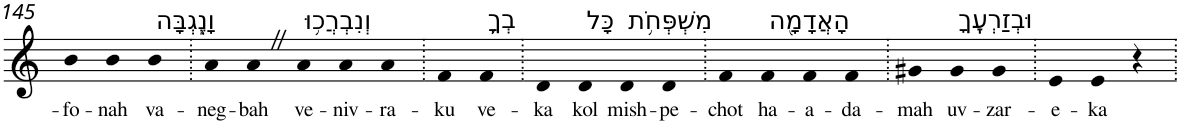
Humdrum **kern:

**kern	**text
*part1	*part1
*staff1	*staff1
*I"Piano	*
*I'Pno	*
!!LO:PB:g=z
*clefG2	*
*k[]	*
=145	=145
!	!LO:LY:b
4b	-fo-
!	!LO:LY:b
4b	-nah
!LO:TX:a:t=וָנֶ֑גְבָּה	!
!	!LO:LY:b
4b	va-
=146.	=146.
!	!LO:LY:b
4a	-neg-
!	!LO:LY:b
4aZ	-bah
!LO:TX:a:t=וְנִבְרֲכ֥וּ	!
!	!LO:LY:b
4a	ve-
!	!LO:LY:b
4a	-niv-
!	!LO:LY:b
4a	-ra-
=147.	=147.
!	!LO:LY:b
4f	-ku
!LO:TX:a:t=בְךָ֛	!
!	!LO:LY:b
4f	ve-
=148.	=148.
!	!LO:LY:b
4d	-ka
!LO:TX:a:t=כָּל	!
!	!LO:LY:b
4d	kol
!LO:TX:a:t=מִשְׁפְּחֹ֥ת	!
!	!LO:LY:b
4d	mish-
!	!LO:LY:b
4d	-pe-
=149.	=149.
!	!LO:LY:b
4f	-chot
!LO:TX:a:t=הָאֲדָמָ֖ה	!
!	!LO:LY:b
4f	ha-
!	!LO:LY:b
4f	-a-
!	!LO:LY:b
4f	-da-
=150.	=150.
!	!LO:LY:b
4g#X	-mah
!LO:TX:a:t=וּבְזַרְעֶֽךָ	!
!	!LO:LY:b
4g#	uv-
!	!LO:LY:b
4g#	-zar-
=151.	=151.
!	!LO:LY:b
4e	-e-
!	!LO:LY:b
4e	-ka
4r	.
=.	=.
*-	*-
